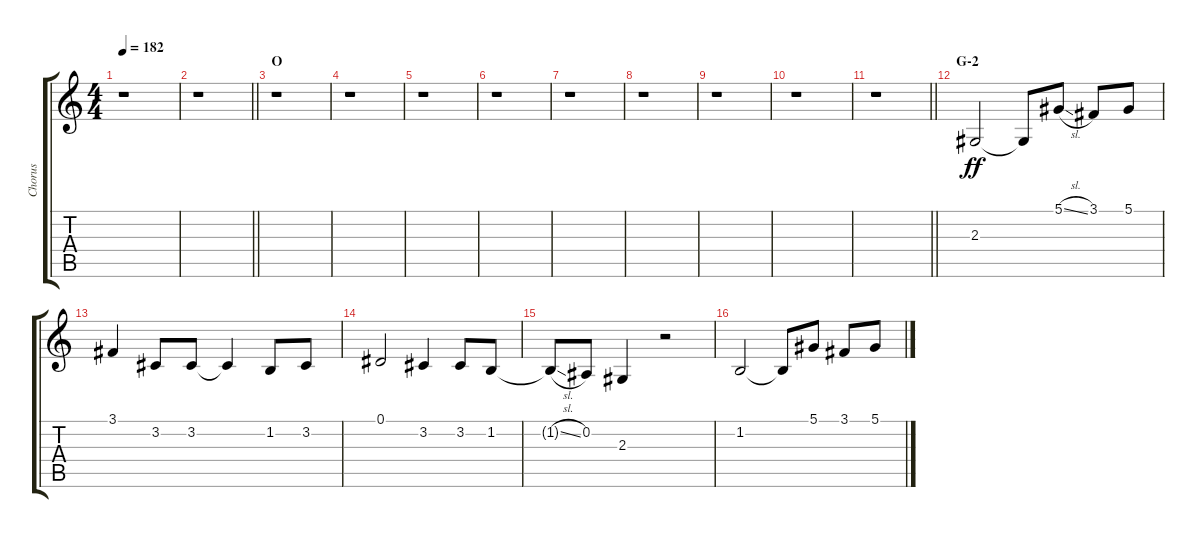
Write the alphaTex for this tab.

\track ("Chorus" "Chorus") {instrument voiceoohs}
\staff {score tabs}
\tuning (Eb4 Bb3 Gb3 Db3 Ab2 Eb2) {hide}
\ts (4 4)
\tempo 182
\clef g2
\ks c
r.1{dy ff} |
\barLineRight lightlight
r.1 |
\section ("" "O")
r.1 |
r.1 |
r.1 |
r.1 |
r.1 |
r.1 |
r.1 |
r.1 |
\barLineRight lightlight
r.1 |
\section ("" "G-2")
2.3.2 2.3{t}.8 5.1{sl}.8 3.1.8 5.1.8 |
3.1.4 3.2.8 3.2.8 3.2{t}.4 1.2.8 3.2.8 |
0.1.2 3.2.4 3.2.8 1.2.8 |
1.2{sl t}.8 0.2.8 2.3.4 r.2 |
1.2.2 1.2{t}.8 5.1.8 3.1.8 5.1.8
